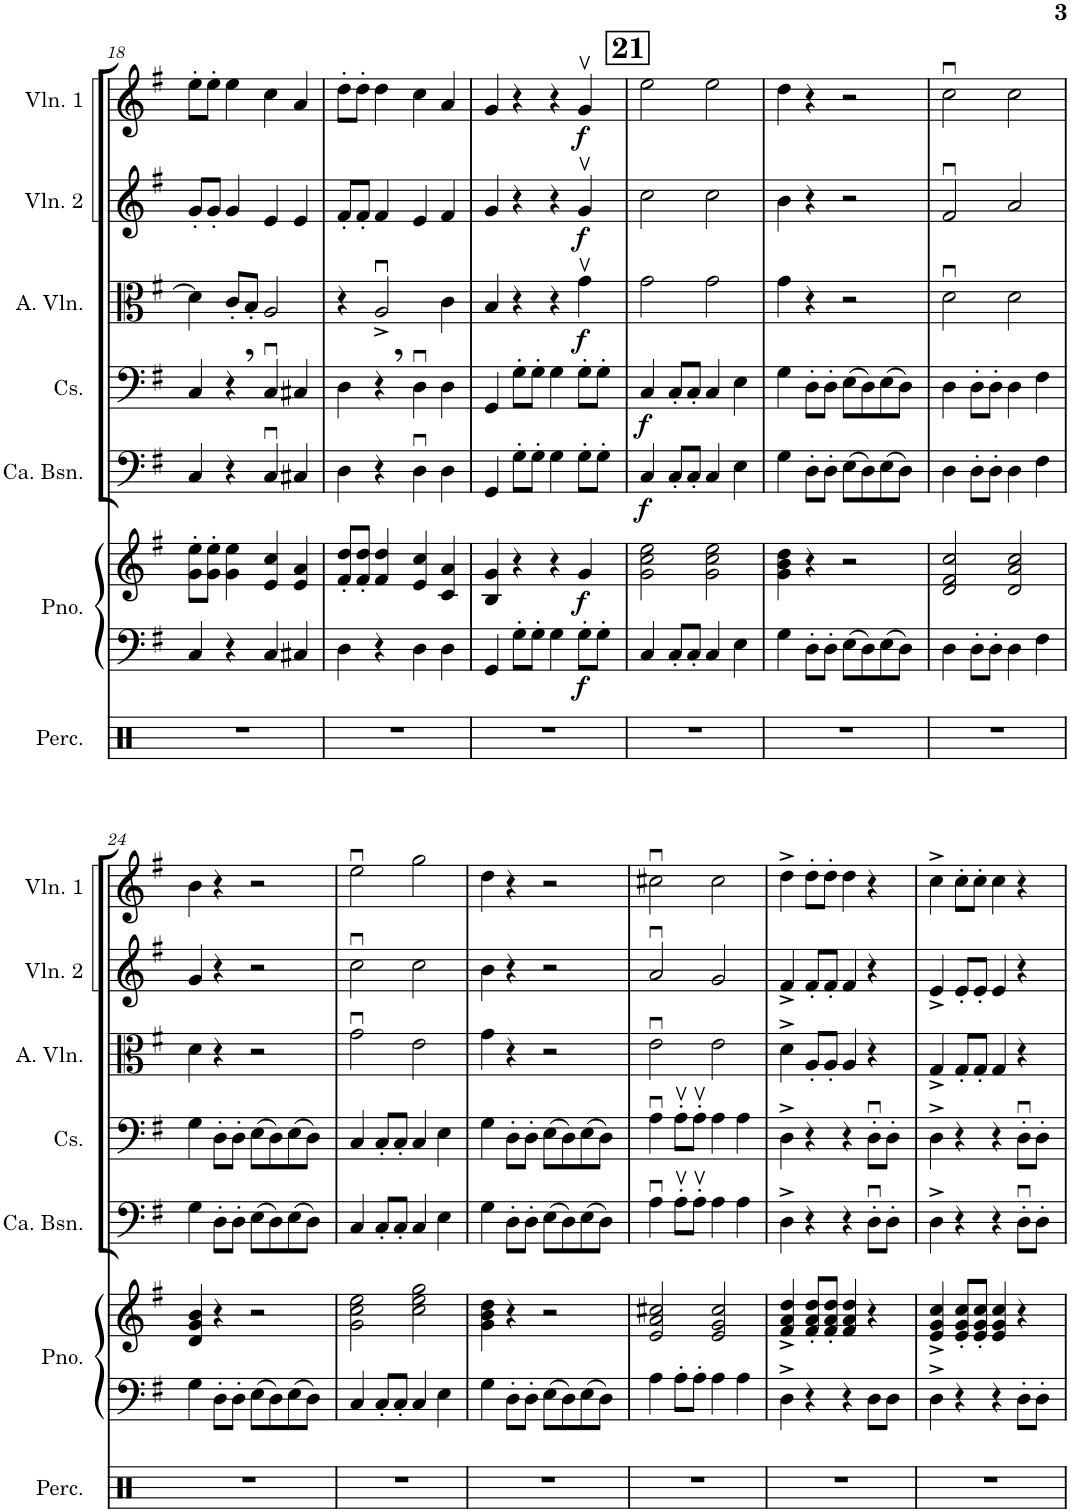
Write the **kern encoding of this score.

**kern	**kern	**kern	**dynam	**kern	**dynam	**kern	**dynam	**kern	**dynam	**kern	**dynam	**kern	**dynam
*part7	*part6	*part6	*part6	*part5	*part5	*part4	*part4	*part3	*part3	*part2	*part2	*part1	*part1
*staff8	*staff7	*staff6	*staff6/7	*staff5	*staff5	*staff4	*staff4	*staff3	*staff3	*staff2	*staff2	*staff1	*staff1
*I"Percussie	*I"Piano	*	*	*I"Contrabassen	*	*I"Violoncellos	*	*I"Altviolen	*	*I"Violen 2	*	*I"Violen 1	*
*I'Perc.	*I'Pno.	*	*	*I'Ca. Bsn.	*	*	*	*I'A. Vln.	*	*I'Vln. 2	*	*I'Vln. 1	*
!!LO:PB:g=z
*clefX	*clefF4	*clefG2	*	*clefF4	*	*clefF4	*	*clefC3	*	*clefG2	*	*clefG2	*
*	*	*	*	*Trd7c12	*	*	*	*	*	*	*	*	*
*k[]	*k[f#]	*k[f#]	*	*k[f#]	*	*k[f#]	*	*k[f#]	*	*k[f#]	*	*k[f#]	*
*M4/4	*M4/4	*M4/4	*	*M4/4	*	*M4/4	*	*M4/4	*	*M4/4	*	*M4/4	*
=18	=18	=18	=18	=18	=18	=18	=18	=18	=18	=18	=18	=18	=18
1r	4C/	8g\' 8ee\'L	.	4C/	.	4C/	.	4d\]	.	8g'/L	.	8ee'\L	.
.	.	8g\' 8ee\'J	.	.	.	.	.	.	.	8g'/J	.	8ee'\J	.
.	4r	4g\ 4ee\	.	4r	.	4r	.	8c'/L	.	4g/	.	4ee\	.
.	.	.	.	.	.	.	.	8B'/J	.	.	.	.	.
.	4C/	4e/ 4cc/	.	4Cu/	.	4Cu/	.	2A/	.	4e/	.	4cc\	.
.	4C#X/	4e/ 4a/	.	4C#X/	.	4C#X/	.	.	.	4e/	.	4a/	.
=19	=19	=19	=19	=19	=19	=19	=19	=19	=19	=19	=19	=19	=19
1r	4D\	8f#/' 8dd/'L	.	4D\	.	4D\	.	4r	.	8f#'/L	.	8dd'\L	.
.	.	8f#/' 8dd/'J	.	.	.	.	.	.	.	8f#'/J	.	8dd'\J	.
.	4r	4f#/ 4dd/	.	4r	.	4r	.	2Au^/	.	4f#/	.	4dd\	.
.	4D\	4e/ 4cc/	.	4Du\	.	4Du\	.	.	.	4e/	.	4cc\	.
.	4D\	4c/ 4a/	.	4D\	.	4D\	.	4c\	.	4f#/	.	4a/	.
=20	=20	=20	=20	=20	=20	=20	=20	=20	=20	=20	=20	=20	=20
1r	4GG/	4B/ 4g/	.	4GG/	.	4GG/	.	4B/	.	4g/	.	4g/	.
.	8G'\L	4r	.	8G'\L	.	8G'\L	.	4r	.	4r	.	4r	.
.	8G'\J	.	.	8G'\J	.	8G'\J	.	.	.	.	.	.	.
.	4G\	4r	.	4G\	.	4G\	.	4r	.	4r	.	4r	.
!	!	!	!LO:DY:b=2	!	!	!	!	!	!	!	!	!	!
!	!	!	!LO:DY:n=1:b	!	!	!	!	!	!LO:DY:b	!	!LO:DY:b	!	!LO:DY:b
.	8G'\L	4g/	f f	8G'\L	.	8G'\L	.	4gv\	f	4gv/	f	4gv/	f
.	8G'\J	.	.	8G'\J	.	8G'\J	.	.	.	.	.	.	.
!!LO:REH:place=s1:a:B:cj:fs=14:t=21
=21	=21	=21	=21	=21	=21	=21	=21	=21	=21	=21	=21	=21	=21
!	!	!	!	!	!LO:DY:b	!	!LO:DY:b	!	!	!	!	!	!
1r	4C/	2g\ 2cc\ 2ee\	.	4C/	f	4C/	f	2g\	.	2cc\	.	2ee\	.
.	8C'/L	.	.	8C'/L	.	8C'/L	.	.	.	.	.	.	.
.	8C'/J	.	.	8C'/J	.	8C'/J	.	.	.	.	.	.	.
.	4C/	2g\ 2cc\ 2ee\	.	4C/	.	4C/	.	2g\	.	2cc\	.	2ee\	.
.	4E\	.	.	4E\	.	4E\	.	.	.	.	.	.	.
=22	=22	=22	=22	=22	=22	=22	=22	=22	=22	=22	=22	=22	=22
1r	4G\	4g\ 4b\ 4dd\	.	4G\	.	4G\	.	4g\	.	4b\	.	4dd\	.
.	8D'\L	4r	.	8D'\L	.	8D'\L	.	4r	.	4r	.	4r	.
.	8D'\J	.	.	8D'\J	.	8D'\J	.	.	.	.	.	.	.
.	8E\L	2r	.	(8E\L	.	(8E\L	.	2r	.	2r	.	2r	.
.	8D\	.	.	8D\)	.	8D\)	.	.	.	.	.	.	.
.	8E\	.	.	(8E\	.	(8E\	.	.	.	.	.	.	.
.	8D\J	.	.	8D\J)	.	8D\J)	.	.	.	.	.	.	.
=23	=23	=23	=23	=23	=23	=23	=23	=23	=23	=23	=23	=23	=23
1r	4D\	2d/ 2f#/ 2cc/	.	4D\	.	4D\	.	2du\	.	2f#u/	.	2ccu\	.
.	8D'\L	.	.	8D'\L	.	8D'\L	.	.	.	.	.	.	.
.	8D'\J	.	.	8D'\J	.	8D'\J	.	.	.	.	.	.	.
.	4D\	2d/ 2a/ 2cc/	.	4D\	.	4D\	.	2d\	.	2a/	.	2cc\	.
.	4F#\	.	.	4F#\	.	4F#\	.	.	.	.	.	.	.
!!LO:LB:g=z
=24	=24	=24	=24	=24	=24	=24	=24	=24	=24	=24	=24	=24	=24
1r	4G\	4d/ 4g/ 4b/	.	4G\	.	4G\	.	4d\	.	4g/	.	4b\	.
.	8D'\L	4r	.	8D'\L	.	8D'\L	.	4r	.	4r	.	4r	.
.	8D'\J	.	.	8D'\J	.	8D'\J	.	.	.	.	.	.	.
.	8E\L	2r	.	(8E\L	.	(8E\L	.	2r	.	2r	.	2r	.
.	8D\	.	.	8D\)	.	8D\)	.	.	.	.	.	.	.
.	8E\	.	.	(8E\	.	(8E\	.	.	.	.	.	.	.
.	8D\J	.	.	8D\J)	.	8D\J)	.	.	.	.	.	.	.
=25	=25	=25	=25	=25	=25	=25	=25	=25	=25	=25	=25	=25	=25
1r	4C/	2g\ 2cc\ 2ee\	.	4C/	.	4C/	.	2gu\	.	2ccu\	.	2eeu\	.
.	8C'/L	.	.	8C'/L	.	8C'/L	.	.	.	.	.	.	.
.	8C'/J	.	.	8C'/J	.	8C'/J	.	.	.	.	.	.	.
.	4C/	2cc\ 2ee\ 2gg\	.	4C/	.	4C/	.	2e\	.	2cc\	.	2gg\	.
.	4E\	.	.	4E\	.	4E\	.	.	.	.	.	.	.
=26	=26	=26	=26	=26	=26	=26	=26	=26	=26	=26	=26	=26	=26
1r	4G\	4g\ 4b\ 4dd\	.	4G\	.	4G\	.	4g\	.	4b\	.	4dd\	.
.	8D'\L	4r	.	8D'\L	.	8D'\L	.	4r	.	4r	.	4r	.
.	8D'\J	.	.	8D'\J	.	8D'\J	.	.	.	.	.	.	.
.	8E\L	2r	.	(8E\L	.	(8E\L	.	2r	.	2r	.	2r	.
.	8D\	.	.	8D\)	.	8D\)	.	.	.	.	.	.	.
.	8E\	.	.	(8E\	.	(8E\	.	.	.	.	.	.	.
.	8D\J	.	.	8D\J)	.	8D\J)	.	.	.	.	.	.	.
=27	=27	=27	=27	=27	=27	=27	=27	=27	=27	=27	=27	=27	=27
1r	4A\	2e/ 2a/ 2cc#X/	.	4Au\	.	4Au\	.	2eu\	.	2au/	.	2cc#Xu\	.
.	8A'\L	.	.	8Av'\L	.	8Av'\L	.	.	.	.	.	.	.
.	8A'\J	.	.	8Av'\J	.	8Av'\J	.	.	.	.	.	.	.
.	4A\	2e/ 2g/ 2cc#/	.	4A\	.	4A\	.	2e\	.	2g/	.	2cc#\	.
.	4A\	.	.	4A\	.	4A\	.	.	.	.	.	.	.
=28	=28	=28	=28	=28	=28	=28	=28	=28	=28	=28	=28	=28	=28
1r	4D^\	4f#/^ 4a/^ 4dd/^	.	4D^\	.	4D^\	.	4d^\	.	4f#^/	.	4dd^\	.
.	4r	8f#/' 8a/' 8dd/'L	.	4r	.	4r	.	8A'/L	.	8f#'/L	.	8dd'\L	.
.	.	8f#/' 8a/' 8dd/'J	.	.	.	.	.	8A'/J	.	8f#'/J	.	8dd'\J	.
.	4r	4f#/ 4a/ 4dd/	.	4r	.	4r	.	4A/	.	4f#/	.	4dd\	.
.	8D\L	4r	.	8Du'\L	.	8Du'\L	.	4r	.	4r	.	4r	.
.	8D\J	.	.	8D'\J	.	8D'\J	.	.	.	.	.	.	.
=29	=29	=29	=29	=29	=29	=29	=29	=29	=29	=29	=29	=29	=29
1r	4D^\	4e/^ 4g/^ 4cc/^	.	4D^\	.	4D^\	.	4G^/	.	4e^/	.	4cc^\	.
.	4r	8e/' 8g/' 8cc/'L	.	4r	.	4r	.	8G'/L	.	8e'/L	.	8cc'\L	.
.	.	8e/' 8g/' 8cc/'J	.	.	.	.	.	8G'/J	.	8e'/J	.	8cc'\J	.
.	4r	4e/ 4g/ 4cc/	.	4r	.	4r	.	4G/	.	4e/	.	4cc\	.
.	8D'\L	4r	.	8Du'\L	.	8Du'\L	.	4r	.	4r	.	4r	.
.	8D'\J	.	.	8D'\J	.	8D'\J	.	.	.	.	.	.	.
=	=	=	=	=	=	=	=	=	=	=	=	=	=
*-	*-	*-	*-	*-	*-	*-	*-	*-	*-	*-	*-	*-	*-
